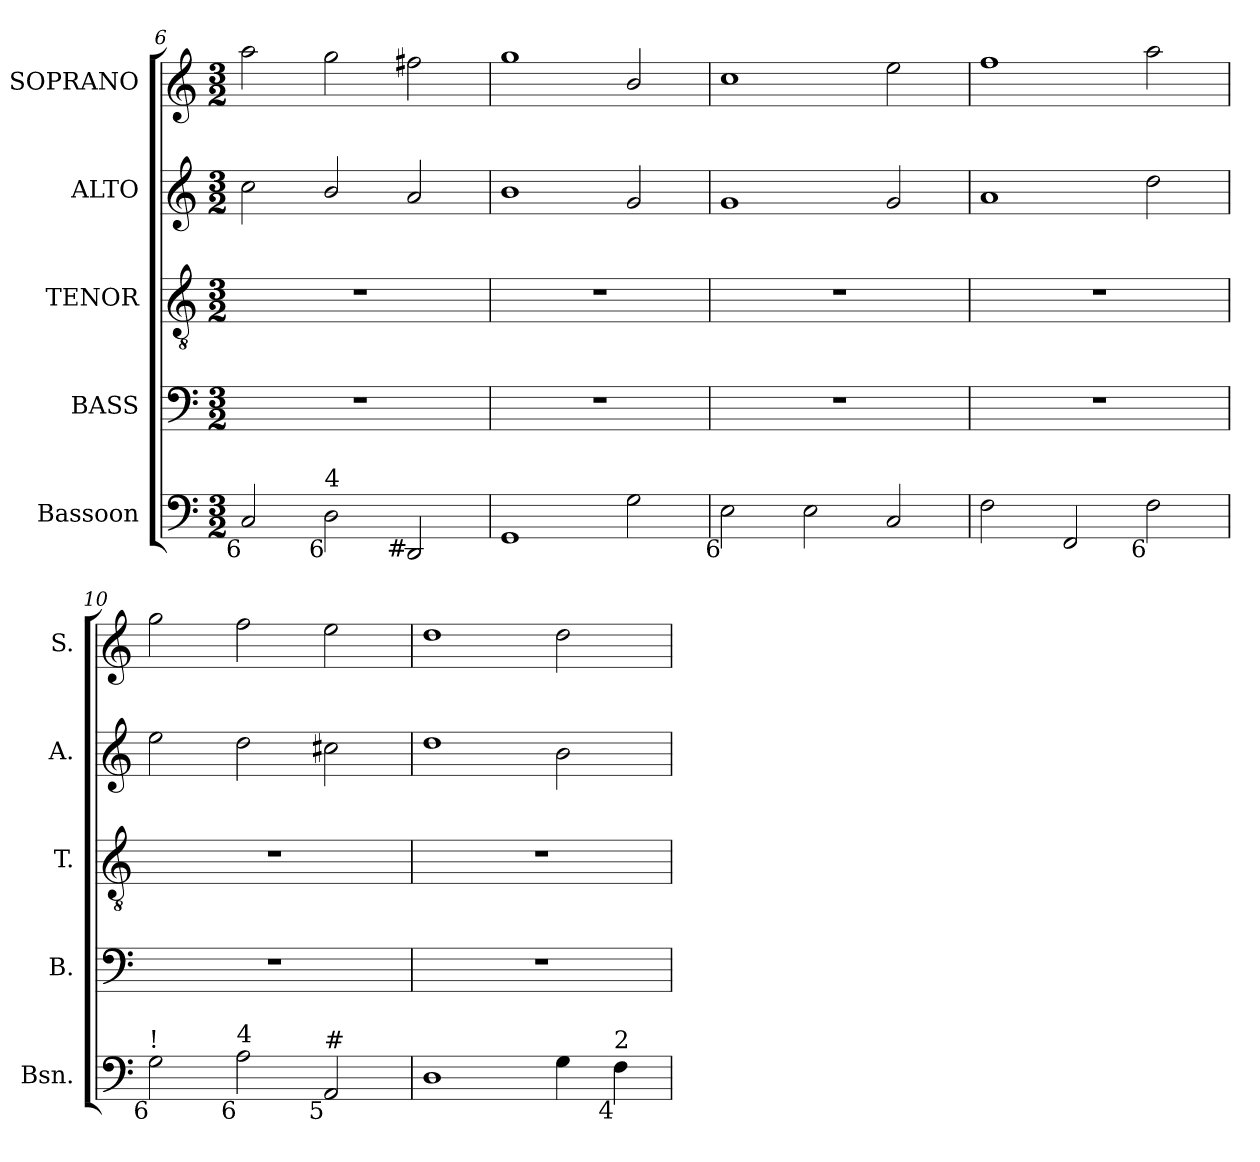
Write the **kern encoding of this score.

**kern	**kern	**kern	**kern	**kern
*part5	*part4	*part3	*part2	*part1
*staff5	*staff4	*staff3	*staff2	*staff1
*I"Bassoon	*I"BASS	*I"TENOR	*I"ALTO	*I"SOPRANO
*I'Bsn.	*I'B.	*I'T.	*I'A.	*I'S.
*clefF4	*clefF4	*clefGv2	*clefG2	*clefG2
*	*	*ITrd7c12	*	*
*k[]	*k[]	*k[]	*k[]	*k[]
*C:	*C:	*C:	*C:	*C:
*M3/2	*M3/2	*M3/2	*M3/2	*M3/2
=6	=6	=6	=6	=6
!LO:TX:b:rj:t=6	!	!	!	!
!	!LO:N:vis=1	!LO:N:vis=1	!	!
2Ci/	1.r	1.r	2cci\	2aai\
!LO:TX:b:rj:t=6	!	!	!	!
!LO:TX:t=4	!	!	!	!
2Di\	.	.	2bi/	2ggi\
!LO:TX:b:rj:t=#	!	!	!	!
2DDi/	.	.	2ai/	2ff#Xi\
=7	=7	=7	=7	=7
!	!LO:N:vis=1	!LO:N:vis=1	!	!
1GGi	1.r	1.r	1bi	1ggi
2Gi\	.	.	2gi/	2bi/
=8	=8	=8	=8	=8
!LO:TX:b:rj:t=6	!	!	!	!
!	!LO:N:vis=1	!LO:N:vis=1	!	!
2Ei\	1.r	1.r	1gi	1cci
2Ei\	.	.	.	.
2Ci/	.	.	2gi/	2eei\
!!LO:LB:g=z
=9	=9	=9	=9	=9
!	!LO:N:vis=1	!LO:N:vis=1	!	!
2Fi\	1.r	1.r	1ai	1ffi
2FFi/	.	.	.	.
!LO:TX:b:rj:t=6	!	!	!	!
2Fi\	.	.	2ddi\	2aai\
=10	=10	=10	=10	=10
!LO:TX:b:rj:t=6	!	!	!	!
!LO:TX:t=!	!	!	!	!
!	!LO:N:vis=1	!LO:N:vis=1	!	!
2Gi\	1.r	1.r	2eei\	2ggi\
!LO:TX:b:rj:t=6	!	!	!	!
!LO:TX:t=4	!	!	!	!
2Ai\	.	.	2ddi\	2ffi\
!LO:TX:b:rj:t=5	!	!	!	!
!LO:TX:t=#	!	!	!	!
2AAi/	.	.	2cc#Xi\	2eei\
=11	=11	=11	=11	=11
!	!LO:N:vis=1	!LO:N:vis=1	!	!
1Di	1.r	1.r	1ddi	1ddi
4Gi\	.	.	2bi\	2ddi\
!LO:TX:b:rj:t=4	!	!	!	!
!LO:TX:t=2	!	!	!	!
4Fi\	.	.	.	.
=	=	=	=	=
*-	*-	*-	*-	*-
